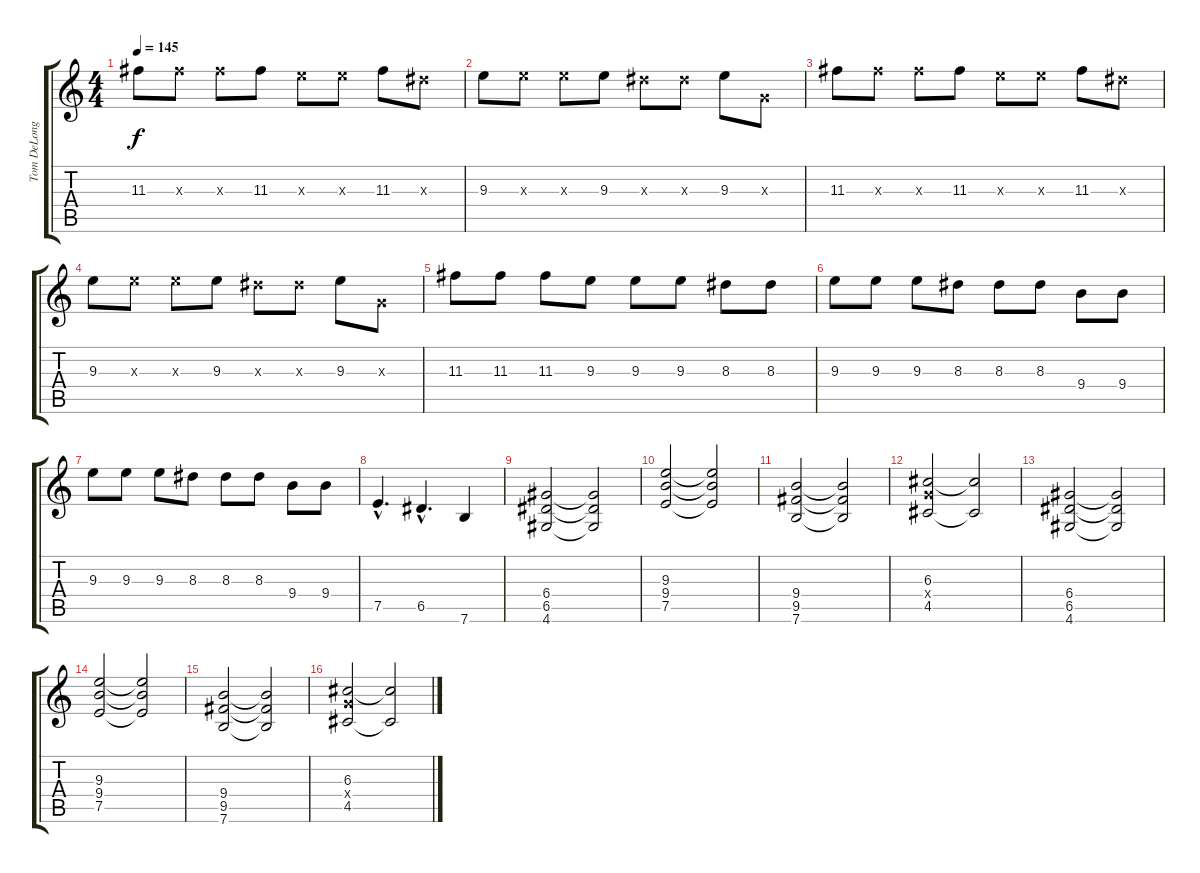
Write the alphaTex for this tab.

\track ("Tom DeLonge" "Tom DeLong") {instrument electricguitarclean}
\staff {score tabs}
\tuning (E4 B3 G3 D3 A2 E2) {hide}
\ts (4 4)
\tempo 145
\clef g2
\ks c
11.3.8{dy f} 11.3{x}.8 11.3{x}.8 11.3.8 9.3{x}.8 9.3{x}.8 11.3.8 8.3{x}.8 |
9.3.8 9.3{x}.8 9.3{x}.8 9.3.8 8.3{x}.8 8.3{x}.8 9.3.8 0.3{x}.8 |
11.3.8 11.3{x}.8 11.3{x}.8 11.3.8 9.3{x}.8 9.3{x}.8 11.3.8 8.3{x}.8 |
9.3.8 9.3{x}.8 9.3{x}.8 9.3.8 8.3{x}.8 8.3{x}.8 9.3.8 0.3{x}.8 |
11.3.8 11.3.8 11.3.8 9.3.8 9.3.8 9.3.8 8.3.8 8.3.8 |
9.3.8 9.3.8 9.3.8 8.3.8 8.3.8 8.3.8 9.4.8 9.4.8 |
9.3.8 9.3.8 9.3.8 8.3.8 8.3.8 8.3.8 9.4.8 9.4.8 |
7.5{hac}.4{d} 6.5{hac}.4{d} 7.6.4 |
(6.4 6.5 4.6).2{volume 16} (6.4{t} 6.5{t} 4.6{t}).2{volume 12} |
(9.3 9.4 7.5).2{volume 16} (9.3{t} 9.4{t} 7.5{t}).2{volume 12} |
(9.4 9.5 7.6).2{volume 16} (9.4{t} 9.5{t} 7.6{t}).2{volume 12} |
(6.3 5.4{x} 4.5).2{volume 16} (6.3{t} 4.5{t}).2{volume 12} |
(6.4 6.5 4.6).2{volume 16} (6.4{t} 6.5{t} 4.6{t}).2{volume 12} |
(9.3 9.4 7.5).2{volume 16} (9.3{t} 9.4{t} 7.5{t}).2{volume 12} |
(9.4 9.5 7.6).2{volume 16} (9.4{t} 9.5{t} 7.6{t}).2{volume 12} |
(6.3 5.4{x} 4.5).2{volume 16} (6.3{t} 4.5{t}).2{volume 12}
